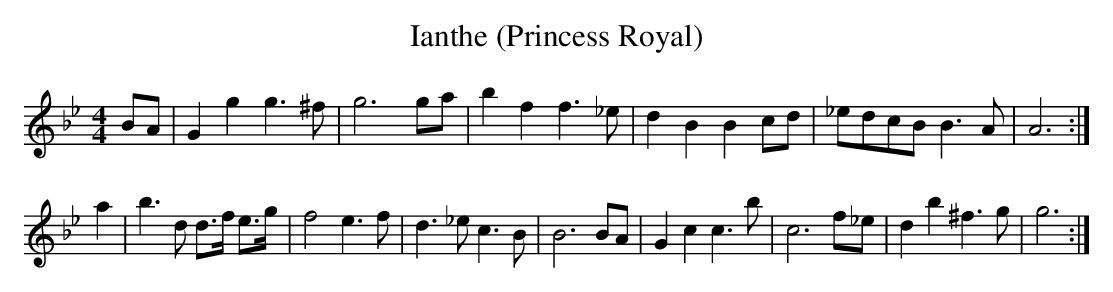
X:1
T:Ianthe (Princess Royal)
M:4/4
L:1/4
K:GMin
B/A/ | Ggg>^f | g3 g/a/ | bff>_e | dBBc/d/ | _e/d/c/B/ B>A | A3 :|
a | b>d d3/4f/4 e3/4g/4 | f2e>f | d>_e c>B | B3 B/A/ | Gcc>b | c3 f/_e/ | db^f>g | g3 :|
